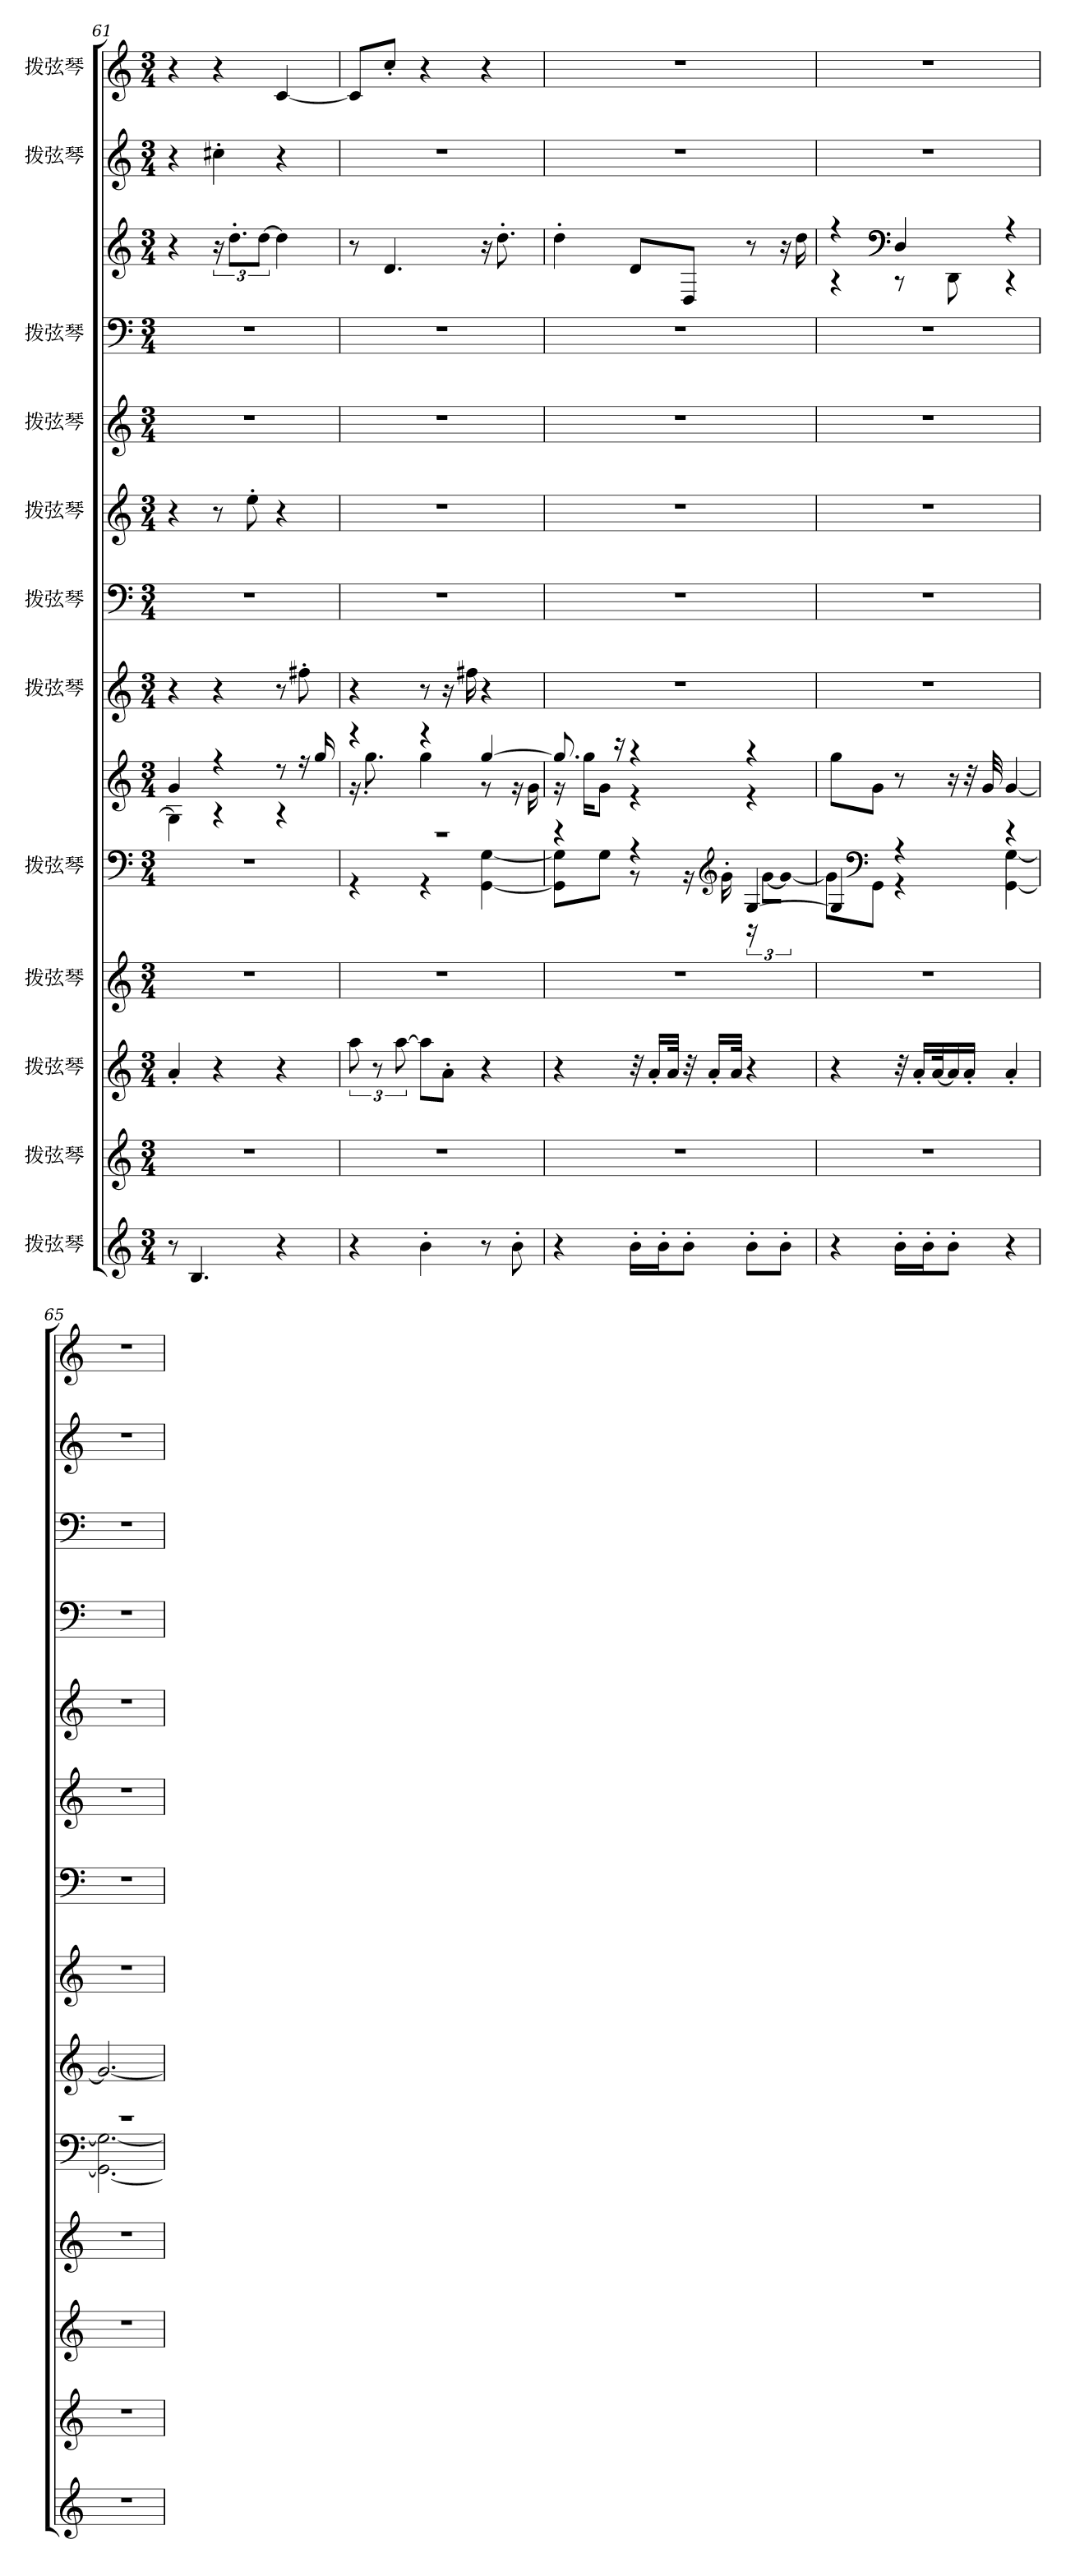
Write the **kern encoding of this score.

**kern	**kern	**kern	**kern	**kern	**kern	**kern	**kern	**kern	**kern	**kern	**kern	**kern	**kern
*part12	*part11	*part10	*part9	*part8	*part8	*part7	*part6	*part5	*part4	*part3	*part3	*part2	*part1
*staff14	*staff13	*staff12	*staff11	*staff10	*staff9	*staff8	*staff7	*staff6	*staff5	*staff4	*staff3	*staff2	*staff1
*I"拨弦琴	*I"拨弦琴	*I"拨弦琴	*I"拨弦琴	*I"拨弦琴	*	*I"拨弦琴	*I"拨弦琴	*I"拨弦琴	*I"拨弦琴	*I"拨弦琴	*	*I"拨弦琴	*I"拨弦琴
!!LO:PB:g=z
*clefG2	*clefG2	*clefG2	*clefG2	*clefF4	*clefG2	*clefG2	*clefF4	*clefG2	*clefG2	*clefF4	*clefG2	*clefG2	*clefG2
*k[]	*k[]	*k[]	*k[]	*k[]	*k[]	*k[]	*k[]	*k[]	*k[]	*k[]	*k[]	*k[]	*k[]
*M3/4	*M3/4	*M3/4	*M3/4	*M3/4	*M3/4	*M3/4	*M3/4	*M3/4	*M3/4	*M3/4	*M3/4	*M3/4	*M3/4
=61	=61	=61	=61	=61	=61	=61	=61	=61	=61	=61	=61	=61	=61
*	*	*	*	*	*^	*	*	*	*	*	*	*	*
8r	2.r	4a'/	2.r	2.r	4g/	4G\]	4r	2.r	4r	2.r	2.r	4r	4r	4r
4.B/	.	.	.	.	.	.	.	.	.	.	.	.	.	.
.	.	4r	.	.	4r	4r	4r	.	8r	.	.	24r	4cc#X'\	4r
.	.	.	.	.	.	.	.	.	.	.	.	12.dd'\L	.	.
.	.	.	.	.	.	.	.	.	8ee'\	.	.	.	.	.
.	.	.	.	.	.	.	.	.	.	.	.	[12dd\J	.	.
4r	.	4r	.	.	8r	4r	8r	.	4r	.	.	4dd\]	4r	[4c/
.	.	.	.	.	16r	.	8ff#X'\	.	.	.	.	.	.	.
.	.	.	.	.	16gg/	.	.	.	.	.	.	.	.	.
=62	=62	=62	=62	=62	=62	=62	=62	=62	=62	=62	=62	=62	=62	=62
*	*	*	*	*^	*	*	*	*	*	*	*	*	*	*
4r	2.r	12aa\	2.r	2.r	4r	4r	16r	4r	2.r	2.r	2.r	2.r	8r	2.r	8c/L]
.	.	.	.	.	.	.	8.gg'\	.	.	.	.	.	.	.	.
.	.	12r	.	.	.	.	.	.	.	.	.	.	.	.	.
.	.	.	.	.	.	.	.	.	.	.	.	.	4.d/	.	8cc'/J
.	.	[12aa\	.	.	.	.	.	.	.	.	.	.	.	.	.
4b'\	.	8aa\L]	.	.	4r	4r	4gg\	8r	.	.	.	.	.	.	4r
.	.	8a'\J	.	.	.	.	.	16r	.	.	.	.	.	.	.
.	.	.	.	.	.	.	.	16ff#X\	.	.	.	.	.	.	.
8r	.	4r	.	.	[4GG\ [4G\	[4gg/	8r	4r	.	.	.	.	16r	.	4r
.	.	.	.	.	.	.	.	.	.	.	.	.	8.dd'\	.	.
8b'\	.	.	.	.	.	.	16r	.	.	.	.	.	.	.	.
.	.	.	.	.	.	.	16g\	.	.	.	.	.	.	.	.
=63	=63	=63	=63	=63	=63	=63	=63	=63	=63	=63	=63	=63	=63	=63	=63
4r	2.r	4r	2.r	4r	8GG\] 8G\]L	8.gg/]	16r	2.r	2.r	2.r	2.r	2.r	4dd'\	2.r	2.r
.	.	.	.	.	.	.	16gg\KL	.	.	.	.	.	.	.	.
.	.	.	.	.	8G\J	.	8g\J	.	.	.	.	.	.	.	.
.	.	.	.	.	.	16r	.	.	.	.	.	.	.	.	.
16b'\LL	.	32r	.	4r	8r	4r	4r	.	.	.	.	.	8d/L	.	.
.	.	16a'/LL	.	.	.	.	.	.	.	.	.	.	.	.	.
16b'\J	.	.	.	.	.	.	.	.	.	.	.	.	.	.	.
.	.	32a/JJk	.	.	.	.	.	.	.	.	.	.	.	.	.
8b'\J	.	32r	.	.	16r	.	.	.	.	.	.	.	8D/J	.	.
.	.	16a'/LL	.	.	.	.	.	.	.	.	.	.	.	.	.
*	*	*	*	*clefG2	*	*	*	*	*	*	*	*	*	*	*
.	.	.	.	.	16g'\	.	.	.	.	.	.	.	.	.	.
.	.	32a/JJk	.	.	.	.	.	.	.	.	.	.	.	.	.
8b'\L	.	4r	.	[4G/	24r	4r	4r	.	.	.	.	.	8r	.	.
.	.	.	.	.	[12g\L	.	.	.	.	.	.	.	.	.	.
8b'\J	.	.	.	.	8g\J_	.	.	.	.	.	.	.	16r	.	.
.	.	.	.	.	.	.	.	.	.	.	.	.	16dd\	.	.
*	*	*	*	*	*	*v	*v	*	*	*	*	*	*	*	*
!!LO:PB:g=z
=64	=64	=64	=64	=64	=64	=64	=64	=64	=64	=64	=64	=64	=64	=64
*	*	*	*	*	*	*	*	*	*	*	*	*^	*	*
4r	2.r	4r	2.r	4G/]	8g\L]	8gg\L	2.r	2.r	2.r	2.r	2.r	4r	4r	2.r	2.r
*	*	*	*	*clefF4	*	*	*	*	*	*	*	*	*	*	*
.	.	.	.	.	8GG\J	8g\J	.	.	.	.	.	.	.	.	.
*	*	*	*	*	*	*	*	*	*	*	*	*clefF4	*	*	*
16b'\LL	.	32r	.	4r	4r	8r	.	.	.	.	.	4D/	8r	.	.
.	.	16a'/LL	.	.	.	.	.	.	.	.	.	.	.	.	.
16b'\J	.	.	.	.	.	.	.	.	.	.	.	.	.	.	.
.	.	[32a/K	.	.	.	.	.	.	.	.	.	.	.	.	.
8b'\J	.	16a/]	.	.	.	16r	.	.	.	.	.	.	8DD\	.	.
.	.	16a'/JJ	.	.	.	32r	.	.	.	.	.	.	.	.	.
.	.	.	.	.	.	32g/	.	.	.	.	.	.	.	.	.
4r	.	4a'/	.	4r	[4GG\ [4G\	[4g/	.	.	.	.	.	4r	4r	.	.
*	*	*	*	*	*	*	*	*	*	*	*	*v	*v	*	*
=65	=65	=65	=65	=65	=65	=65	=65	=65	=65	=65	=65	=65	=65	=65
2.r	2.r	2.r	2.r	2.r	2.GG\_ 2.G\_	2.g/_	2.r	2.r	2.r	2.r	2.r	2.r	2.r	2.r
*	*	*	*	*v	*v	*	*	*	*	*	*	*	*	*
=	=	=	=	=	=	=	=	=	=	=	=	=	=
*-	*-	*-	*-	*-	*-	*-	*-	*-	*-	*-	*-	*-	*-
